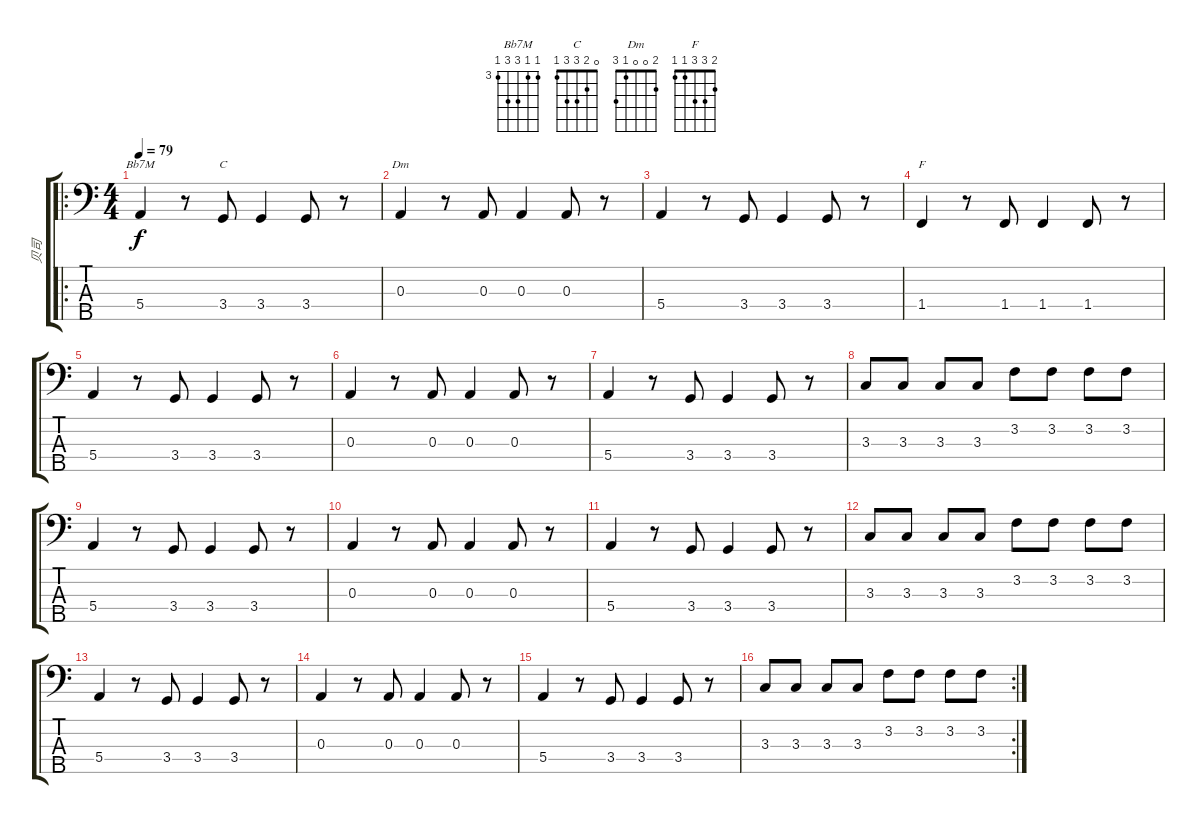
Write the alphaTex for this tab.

\track ("贝司" "贝司") {instrument electricbassfinger}
\staff {score tabs}
\tuning (G2 D2 A1 E1 B0) {hide}
\chord ("Bb7M" 3 3 5 5 3) {firstfret 3}
\chord ("C" 0 2 3 3 1)
\chord ("Dm" 2 0 0 1 3)
\chord ("F" 2 3 3 1 1)
\ro
\ts (4 4)
\tempo 79
\clef f4
\ks c
5.4.4{ch "Bb7M" dy f} r.8 3.4.8{ch "C"} 3.4.4 3.4.8 r.8 |
0.3.4{ch "Dm"} r.8 0.3.8 0.3.4 0.3.8 r.8 |
5.4.4 r.8 3.4.8 3.4.4 3.4.8 r.8 |
1.4.4{ch "F"} r.8 1.4.8 1.4.4 1.4.8 r.8 |
5.4.4 r.8 3.4.8 3.4.4 3.4.8 r.8 |
0.3.4 r.8 0.3.8 0.3.4 0.3.8 r.8 |
5.4.4 r.8 3.4.8 3.4.4 3.4.8 r.8 |
3.3.8 3.3.8 3.3.8 3.3.8 3.2.8 3.2.8 3.2.8 3.2.8 |
5.4.4 r.8 3.4.8 3.4.4 3.4.8 r.8 |
0.3.4 r.8 0.3.8 0.3.4 0.3.8 r.8 |
5.4.4 r.8 3.4.8 3.4.4 3.4.8 r.8 |
3.3.8 3.3.8 3.3.8 3.3.8 3.2.8 3.2.8 3.2.8 3.2.8 |
5.4.4 r.8 3.4.8 3.4.4 3.4.8 r.8 |
0.3.4 r.8 0.3.8 0.3.4 0.3.8 r.8 |
5.4.4 r.8 3.4.8 3.4.4 3.4.8 r.8 |
\rc 2
3.3.8 3.3.8 3.3.8 3.3.8 3.2.8 3.2.8 3.2.8 3.2.8
